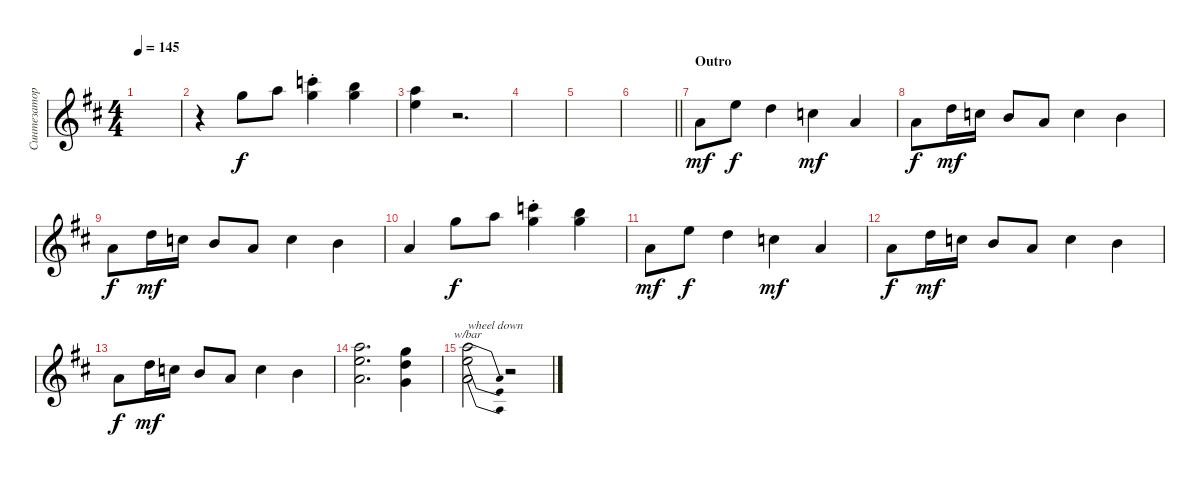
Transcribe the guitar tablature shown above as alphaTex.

\track ("Синтезатор" "Синтезатор") {instrument rockorgan}
\staff {score}
\tuning (E5 B4 G4 D4 A3 E3) {hide}
\ts (4 4)
\tempo 145
\clef g2
\ks bminor
|
r.4 3.1.8 5.1.8 (8.1{st} 8.2{st}).4 (7.1 8.2).4 |
(5.1 5.2).4 r.2{d} |
|
|
\barLineRight lightlight
|
\section ("" "Outro")
2.3.8{dy mf} 9.3.8{dy f} 7.3.4 5.3.4{dy mf} 2.3.4 |
2.3.8{dy f} 7.3.16{dy mf} 5.3.16 4.3.8 2.3.8 5.3.4 4.3.4 |
2.3.8{dy f} 7.3.16{dy mf} 5.3.16 4.3.8 2.3.8 5.3.4 4.3.4 |
2.3.4 3.1.8{dy f} 5.1.8 (8.1{st} 8.2{st}).4 (7.1 8.2).4 |
2.3.8{dy mf} 9.3.8{dy f} 7.3.4 5.3.4{dy mf} 2.3.4 |
2.3.8{dy f} 7.3.16{dy mf} 5.3.16 4.3.8 2.3.8 5.3.4 4.3.4 |
2.3.8{dy f} 7.3.16{dy mf} 5.3.16 4.3.8 2.3.8 5.3.4 4.3.4 |
(5.1 5.2 2.3).2{d} (3.1 3.2 0.3).4 |
(5.1 5.2 2.3).2{tbe (dive default 0 0 60 -24) txt "wheel down"} r.2
